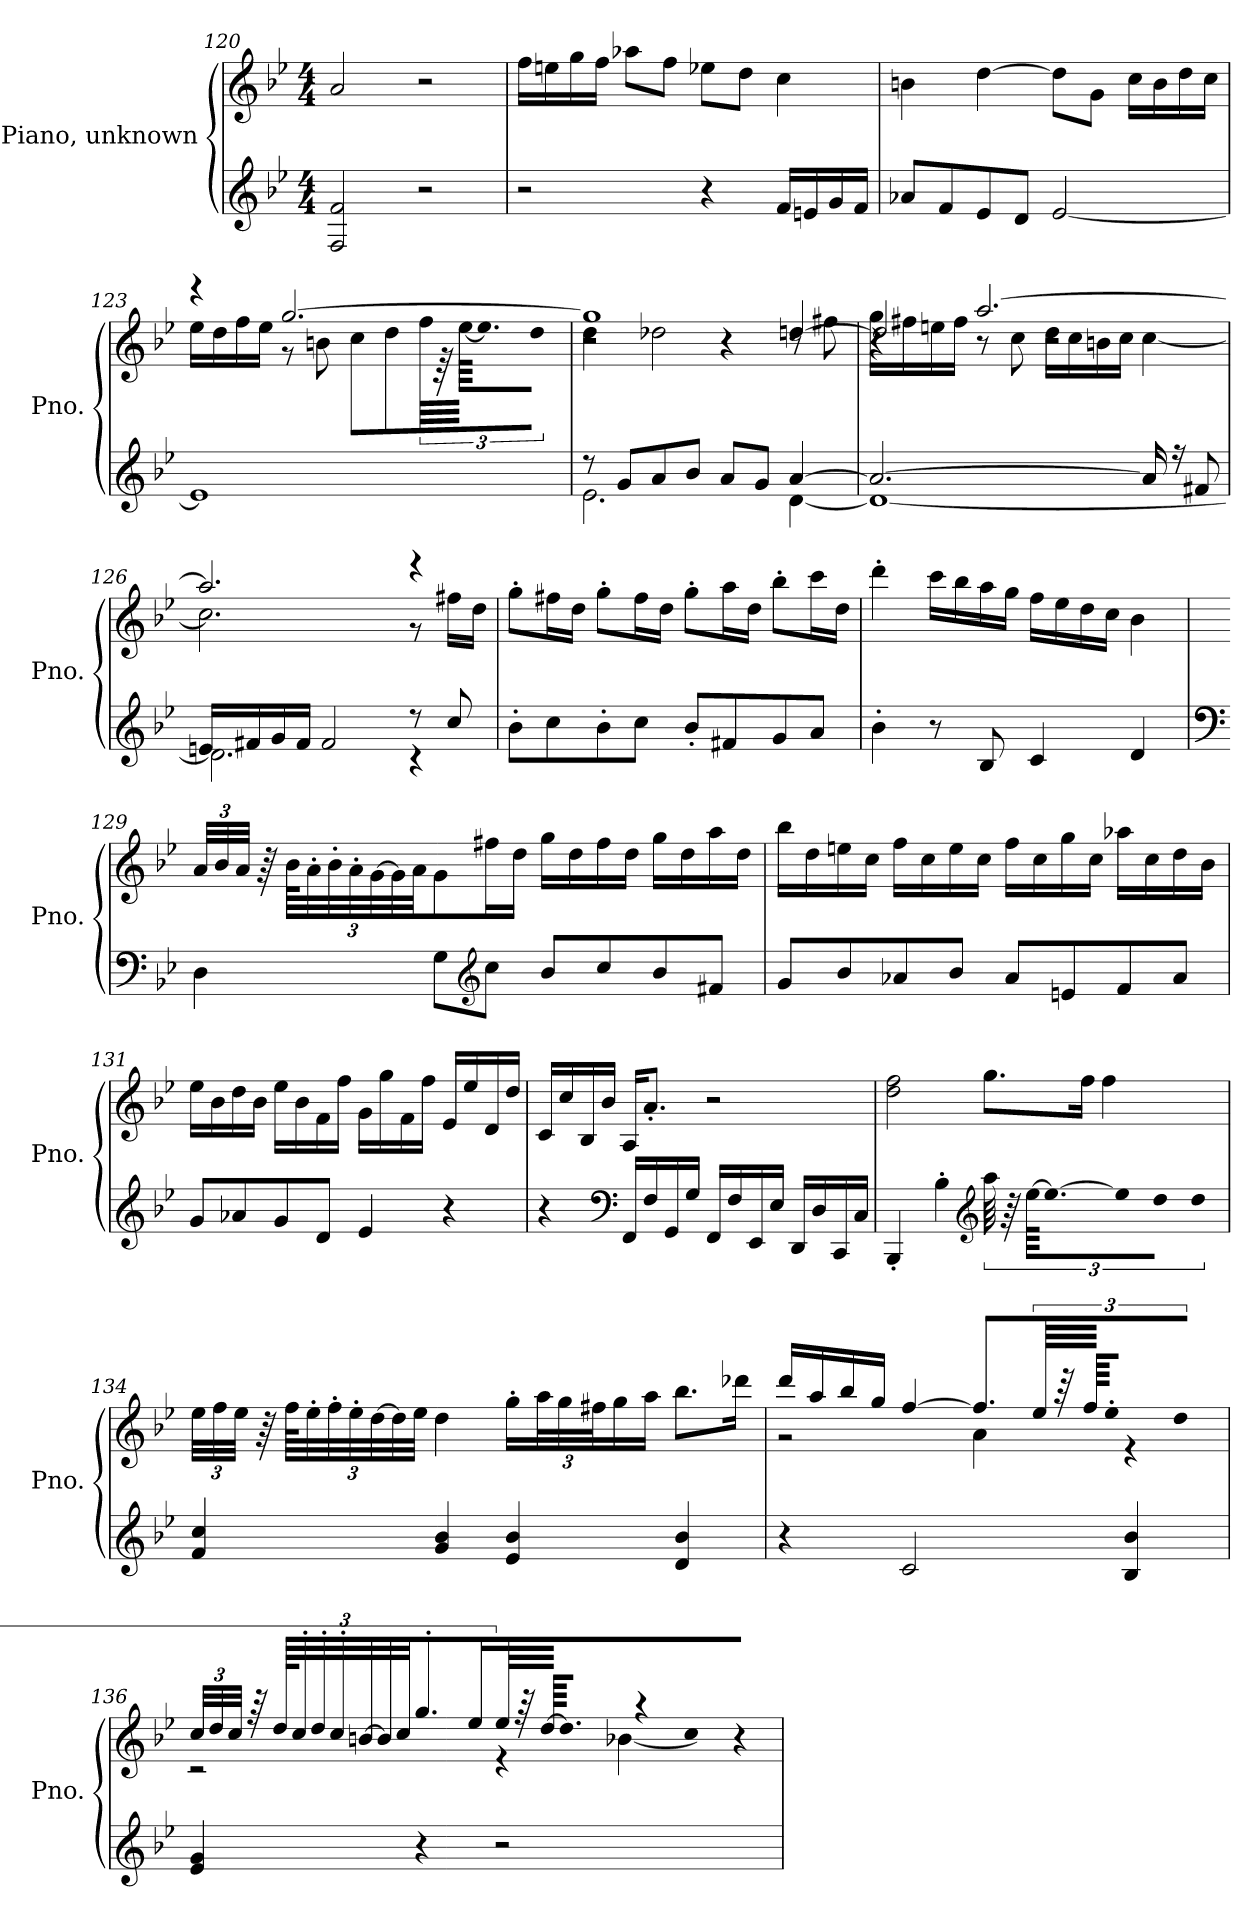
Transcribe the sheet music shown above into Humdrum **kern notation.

**kern	**kern
*part1	*part1
*staff2	*staff1
*I"Piano, unknown	*
*I'Pno.	*
*clefG2	*clefG2
*k[b-e-]	*k[b-e-]
*M4/4	*M4/4
=120	=120
2F/ 2f/	2a/
2r	2r
!!LO:LB:g=z
=121	=121
2r	16ff\LL
.	16een\
.	16gg\
.	16ff\JJ
.	8aa-X\L
.	8ff\J
4r	8ee-X\L
.	8dd\J
16f/LL	4cc\
16en/	.
16g/	.
16f/JJ	.
=122	=122
8a-X/L	4bn\
8f/	.
8e-/	[4dd\
8d/J	.
[2e-/	8dd\L]
.	8g\J
.	16cc\LL
.	16b\
.	16dd\
.	16cc\JJ
=123	=123
*	*^
1e-]	4r	16ee-\LL
.	.	16dd\
.	.	16ff\
.	.	16ee-\JJ
.	[2.gg/	8r
.	.	8bn\
.	.	8cc\L
.	.	8dd\
.	.	96ff\Jkkk
.	.	96r
.	.	[96ee-\KKLL
.	.	16.ee-\J]
.	.	8dd\J
!!LO:LB:g=z
=124	=124	=124
*^	*	*^
8r	2.e-\	1gg]	4dd\	2r
8g/L	.	.	.	.
8a/	.	.	2dd-X\	.
8b-/J	.	.	.	.
8a/L	.	.	.	4r
8g/J	.	.	.	.
[4a/	[4d\	.	8r	[4ddn/
.	.	.	8ff#X\	.
=125	=125	=125	=125	=125
2.a/_	1d_	4r	16gg\LL	2dd/]
.	.	.	16ff#X\	.
.	.	.	16een\	.
.	.	.	16ff#\JJ	.
.	.	[2.aa/	8r	.
.	.	.	8cc\	.
.	.	.	16dd\LL	2r
.	.	.	16cc\	.
.	.	.	16bn\	.
.	.	.	16cc\JJ	.
16a/]	.	.	[4cc\	.
16r	.	.	.	.
8f#X/	.	.	.	.
*	*	*	*v	*v
=126	=126	=126	=126
16en/LL	2.d\]	2.aa/]	2.cc\]
16f#X/	.	.	.
16g/	.	.	.
16f#/JJ	.	.	.
2f#/	.	.	.
8r	4r	4r	8r
8cc/	.	.	16ff#X\LL
.	.	.	16dd\JJ
*v	*v	*	*
*	*v	*v
!!LO:LB:g=z
=127	=127
8b-'\L	8gg'\L
8cc\	16ff#X\L
.	16dd\JJ
8b-'\	8gg'\L
8cc\J	16ff#\L
.	16dd\JJ
8b-'/L	8gg'\L
8f#X/	16aa\L
.	16dd\JJ
8g/	8bb-'\L
8a/J	16ccc\L
.	16dd\JJ
=128	=128
4b-'\	4ddd'\
8r	16ccc\LL
.	16bb-\
8B-/	16aa\
.	16gg\JJ
4c/	16ff\LL
.	16ee-\
.	16dd\
.	16cc\JJ
4d/	4b-\
!!LO:LB:g=z
=129	=129
*clefF4	*
*	*Xbrackettup
4D\	48a/LLL
.	48b-/
.	48a/JJJ
.	64r
.	64b-\KLLL
.	32a'\
.	48b-'\
.	48a'\
.	[48g\
.	32g\]
.	32a\JJ
8G\L	8g\
*clefG2	*
8cc\J	16ff#X\L
.	16dd\JJ
8b-/L	16gg\LL
.	16dd\
8cc/	16ff#\
.	16dd\JJ
8b-/	16gg\LL
.	16dd\
8f#X/J	16aa\
.	16dd\JJ
=130	=130
8g/L	16bb-\LL
.	16dd\
8b-/	16een\
.	16cc\JJ
8a-X/	16ff\LL
.	16cc\
8b-/J	16ee\
.	16cc\JJ
8a-/L	16ff\LL
.	16cc\
8en/	16gg\
.	16cc\JJ
8f/	16aa-X\LL
.	16cc\
8a-/J	16dd\
.	16b-\JJ
!!LO:LB:g=z
=131	=131
8g/L	16ee-\LL
.	16b-\
8a-X/	16dd\
.	16b-\JJ
8g/	16ee-\LL
.	16b-\
8d/J	16f\
.	16ff\JJ
4e-/	16g\LL
.	16gg\
.	16f\
.	16ff\JJ
4r	16e-/LL
.	16ee-/
.	16d/
.	16dd/JJ
=132	=132
4r	16c/LL
.	16cc/
.	16B-/
.	16b-/JJ
*clefF4	*
16FF/LL	16A/KL
16F/	8.a'/J
16GG/	.
16G/JJ	.
16FF/LL	2r
16F/	.
16EE-/	.
16E-/JJ	.
16DD/LL	.
16D/	.
16CC/	.
16C/JJ	.
=133	=133
4BBB-'/	2dd\ 2ff\
4B-'\	.
*clefG2	*
96aa\	8.gg\L
96r	.
[96ee-\KKLL	.
16.ee-\_	.
16ee-\]	.
16dd\JJ	16ff\Jk
4dd\	4ff\
!!LO:PB:g=z
=134	=134
4f/ 4cc/	48ee-\LLL
.	48ff\
.	48ee-\JJJ
.	64r
.	64ff\KLLL
.	32ee-'\
.	48ff'\
.	48ee-'\
.	[48dd\
.	32dd\]
.	32ee-\JJJ
4g/ 4b-/	4dd\
4e-/ 4b-/	16gg'\LL
.	48aa\L
.	48gg\
.	48ff#X\J
.	16gg\
.	16aa\JJ
4d/ 4b-/	8.bb-\L
.	16ddd-X\Jk
=135	=135
*	*^
4r	16ddd/LL	2r
.	16aa/	.
.	16bb-/	.
.	16gg/JJ	.
2c/	[4ff/	.
.	8.ff/L]	4a\
*	*brackettup	*
.	96ee-/Jkkk	.
.	96r	.
.	96ff/KLLL	.
.	32ee-'/JJJ	.
4B-/ 4b-/	4dd/	4r
!!LO:LB:g=z	!!
=136	=136	=136
*	*Xbrackettup	*
4e-/ 4g/	48cc/LLL	2r
.	48dd/	.
.	48cc/JJJ	.
.	64r	.
.	64dd/KLLL	.
.	32cc'/	.
.	48dd'/	.
.	48cc'/	.
.	[48bn/	.
.	32b/]	.
.	32cc/JJ	.
4r	8.gg'/	.
.	16ee-/L	.
*	*brackettup	*
2r	96ee-/JJkk	4r
.	96r	.
.	[96dd/KKLL	.
.	16.dd/JJ]	.
.	16r	.
.	16cc/	.
.	4r	[4b-X\
*	*v	*v
=	=
*-	*-
